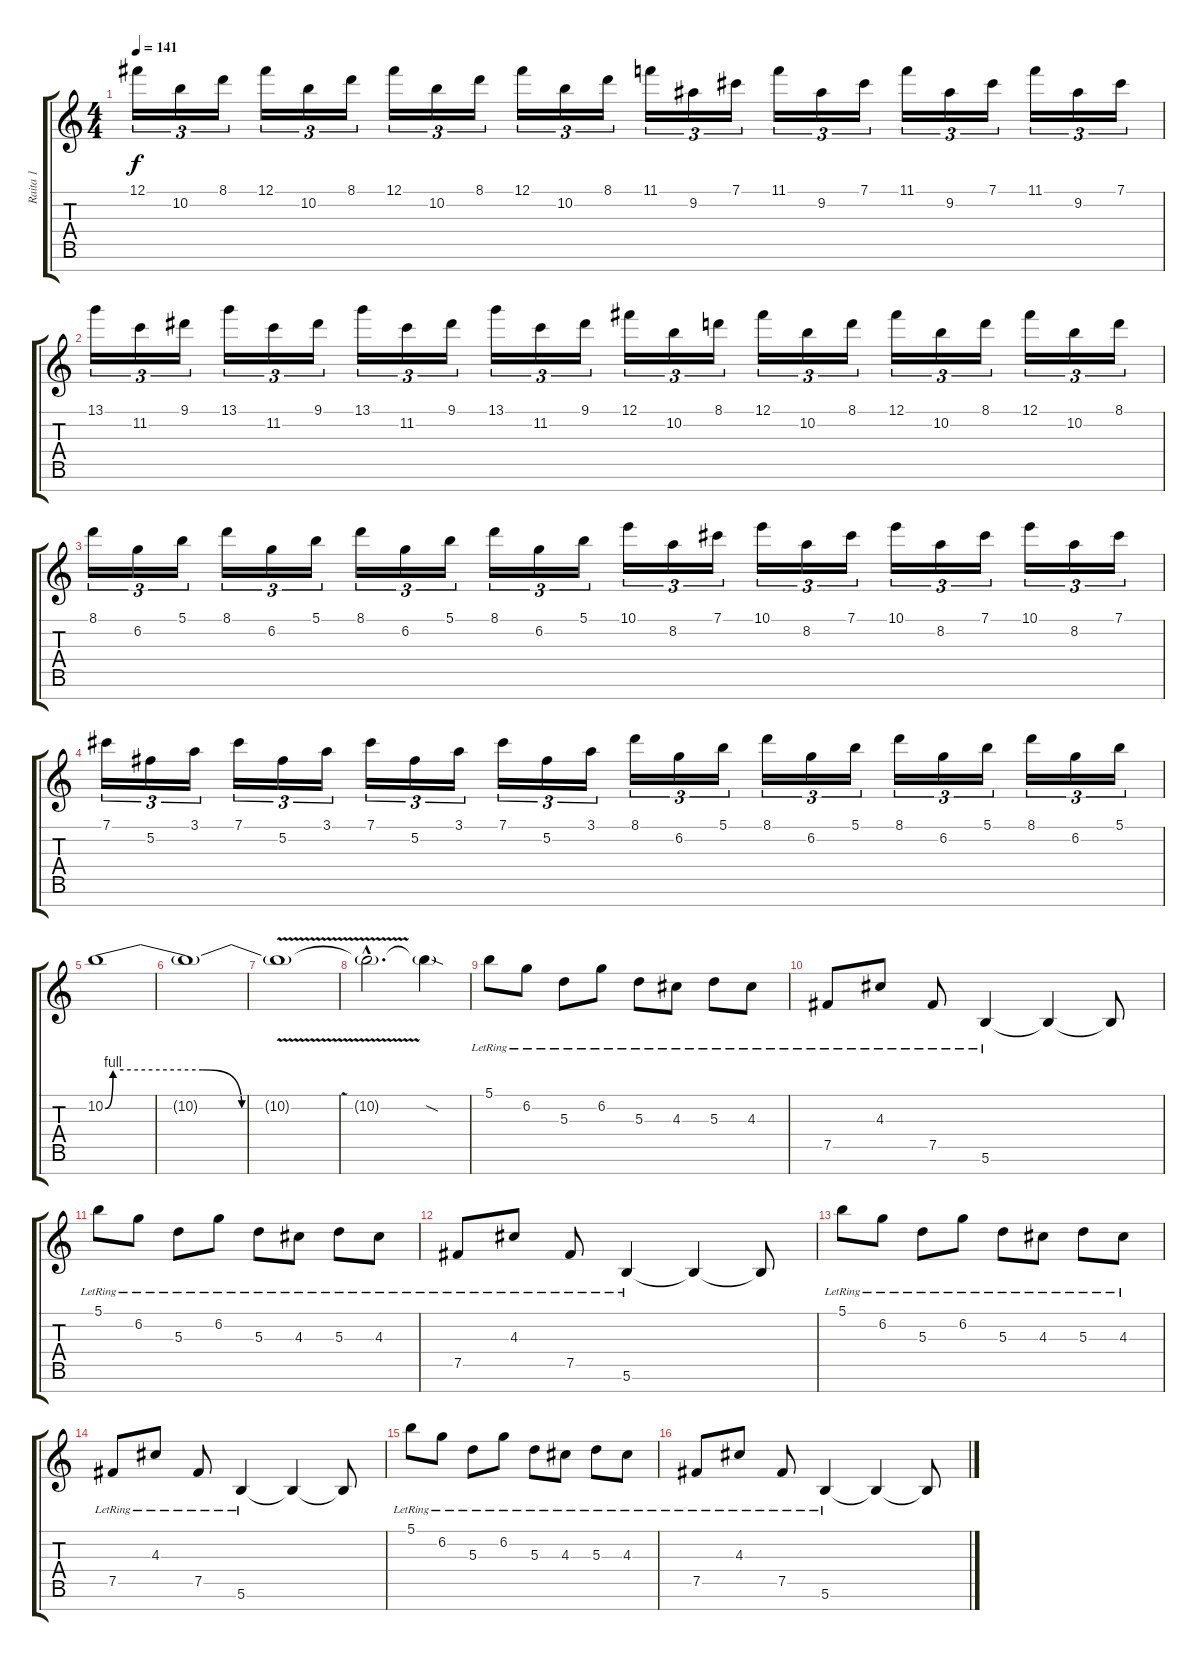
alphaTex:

\track ("Raita 1" "Raita 1") {instrument distortionguitar}
\staff {score tabs}
\tuning (Gb4 Db4 A3 E3 B2 Gb2 B1) {hide}
\ts (4 4)
\tempo 141
\clef g2
\ks c
12.1.16{tu (3 2) dy f} 10.2.16{tu (3 2)} 8.1.16{tu (3 2)} 12.1.16{tu (3 2)} 10.2.16{tu (3 2)} 8.1.16{tu (3 2)} 12.1.16{tu (3 2)} 10.2.16{tu (3 2)} 8.1.16{tu (3 2)} 12.1.16{tu (3 2)} 10.2.16{tu (3 2)} 8.1.16{tu (3 2)} 11.1.16{tu (3 2)} 9.2.16{tu (3 2)} 7.1.16{tu (3 2)} 11.1.16{tu (3 2)} 9.2.16{tu (3 2)} 7.1.16{tu (3 2)} 11.1.16{tu (3 2)} 9.2.16{tu (3 2)} 7.1.16{tu (3 2)} 11.1.16{tu (3 2)} 9.2.16{tu (3 2)} 7.1.16{tu (3 2)} |
13.1.16{tu (3 2)} 11.2.16{tu (3 2)} 9.1.16{tu (3 2)} 13.1.16{tu (3 2)} 11.2.16{tu (3 2)} 9.1.16{tu (3 2)} 13.1.16{tu (3 2)} 11.2.16{tu (3 2)} 9.1.16{tu (3 2)} 13.1.16{tu (3 2)} 11.2.16{tu (3 2)} 9.1.16{tu (3 2)} 12.1.16{tu (3 2)} 10.2.16{tu (3 2)} 8.1.16{tu (3 2)} 12.1.16{tu (3 2)} 10.2.16{tu (3 2)} 8.1.16{tu (3 2)} 12.1.16{tu (3 2)} 10.2.16{tu (3 2)} 8.1.16{tu (3 2)} 12.1.16{tu (3 2)} 10.2.16{tu (3 2)} 8.1.16{tu (3 2)} |
8.1.16{tu (3 2)} 6.2.16{tu (3 2)} 5.1.16{tu (3 2)} 8.1.16{tu (3 2)} 6.2.16{tu (3 2)} 5.1.16{tu (3 2)} 8.1.16{tu (3 2)} 6.2.16{tu (3 2)} 5.1.16{tu (3 2)} 8.1.16{tu (3 2)} 6.2.16{tu (3 2)} 5.1.16{tu (3 2)} 10.1.16{tu (3 2)} 8.2.16{tu (3 2)} 7.1.16{tu (3 2)} 10.1.16{tu (3 2)} 8.2.16{tu (3 2)} 7.1.16{tu (3 2)} 10.1.16{tu (3 2)} 8.2.16{tu (3 2)} 7.1.16{tu (3 2)} 10.1.16{tu (3 2)} 8.2.16{tu (3 2)} 7.1.16{tu (3 2)} |
7.1.16{tu (3 2)} 5.2.16{tu (3 2)} 3.1.16{tu (3 2)} 7.1.16{tu (3 2)} 5.2.16{tu (3 2)} 3.1.16{tu (3 2)} 7.1.16{tu (3 2)} 5.2.16{tu (3 2)} 3.1.16{tu (3 2)} 7.1.16{tu (3 2)} 5.2.16{tu (3 2)} 3.1.16{tu (3 2)} 8.1.16{tu (3 2)} 6.2.16{tu (3 2)} 5.1.16{tu (3 2)} 8.1.16{tu (3 2)} 6.2.16{tu (3 2)} 5.1.16{tu (3 2)} 8.1.16{tu (3 2)} 6.2.16{tu (3 2)} 5.1.16{tu (3 2)} 8.1.16{tu (3 2)} 6.2.16{tu (3 2)} 5.1.16{tu (3 2)} |
10.2{be (custom 0 0 2 4 25 4 35 0 60 0)}.1 |
10.2{t}.1 |
10.2{v t}.1 |
10.2{hac t}.2{d} 10.2{sod t}.4 |
5.1{lr}.8 6.2{lr}.8 5.3{lr}.8 6.2{lr}.8 5.3{lr}.8 4.3{lr}.8 5.3{lr}.8 4.3{lr}.8 |
7.5{lr}.8 4.3{lr}.8 7.5{lr}.8 5.6{lr}.4 5.6{t}.4 5.6{t}.8 |
5.1{lr}.8 6.2{lr}.8 5.3{lr}.8 6.2{lr}.8 5.3{lr}.8 4.3{lr}.8 5.3{lr}.8 4.3{lr}.8 |
7.5{lr}.8 4.3{lr}.8 7.5{lr}.8 5.6{lr}.4 5.6{t}.4 5.6{t}.8 |
5.1{lr}.8 6.2{lr}.8 5.3{lr}.8 6.2{lr}.8 5.3{lr}.8 4.3{lr}.8 5.3{lr}.8 4.3{lr}.8 |
7.5{lr}.8 4.3{lr}.8 7.5{lr}.8 5.6{lr}.4 5.6{t}.4 5.6{t}.8 |
5.1{lr}.8 6.2{lr}.8 5.3{lr}.8 6.2{lr}.8 5.3{lr}.8 4.3{lr}.8 5.3{lr}.8 4.3{lr}.8 |
7.5{lr}.8 4.3{lr}.8 7.5{lr}.8 5.6{lr}.4 5.6{t}.4 5.6{t}.8
